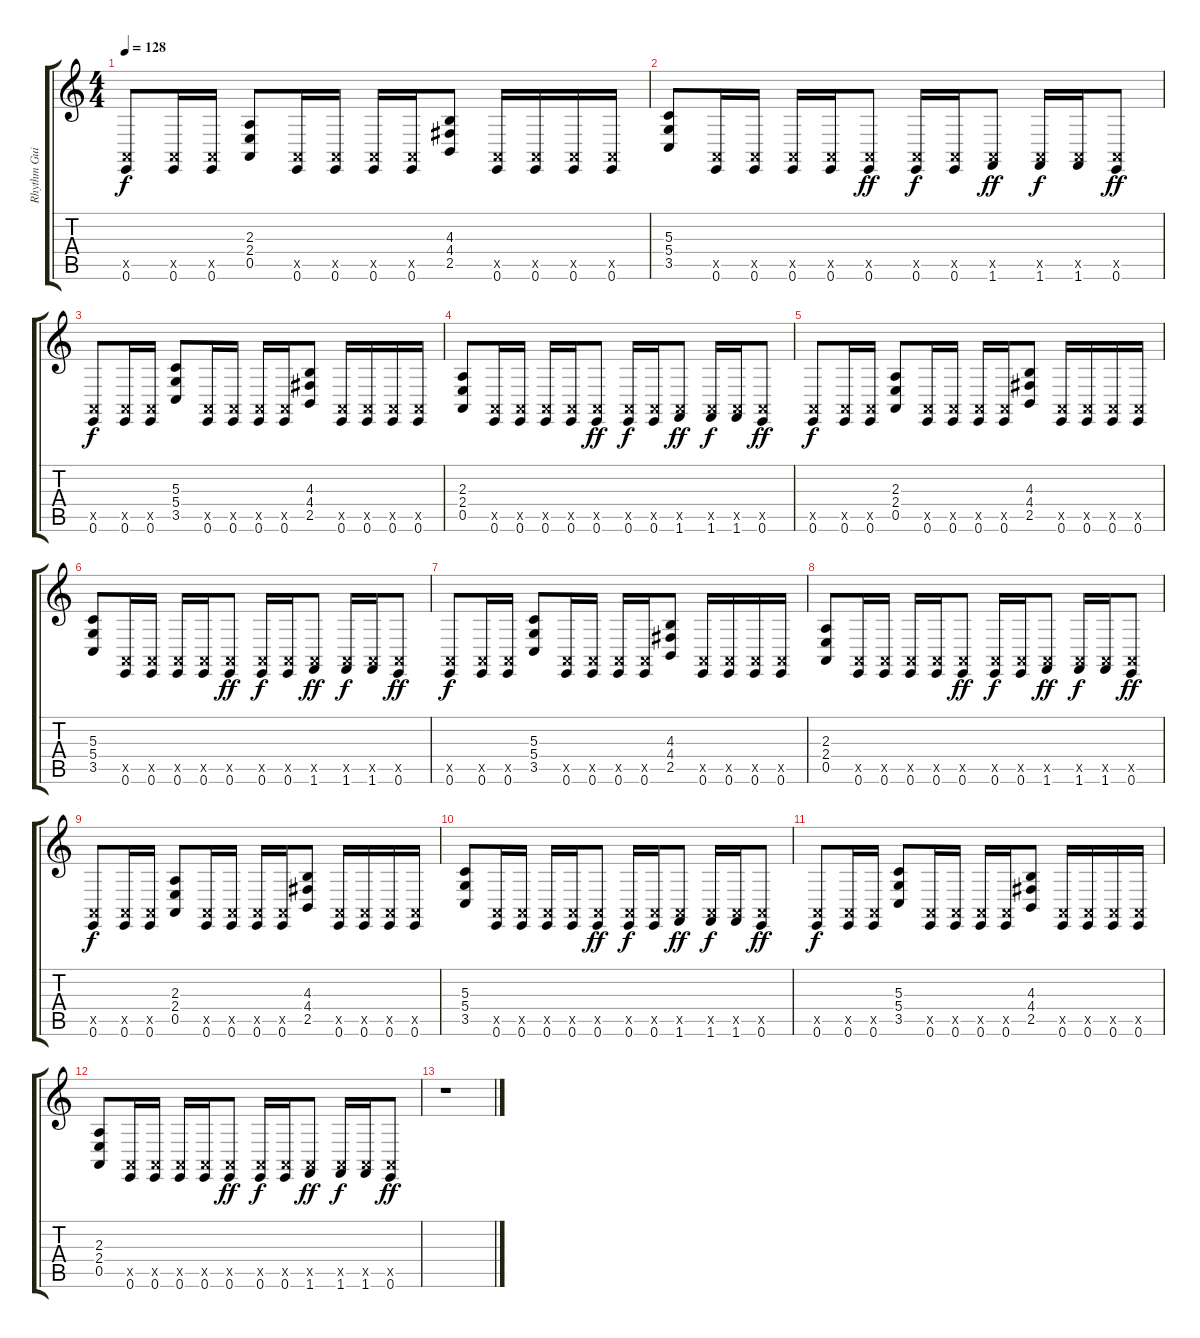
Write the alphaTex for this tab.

\track ("Rhythm Guitar 2" "Rhythm Gui") {instrument lead1square}
\staff {score tabs}
\tuning (E4 B3 G3 D3 A2 E2) {hide}
\ts (4 4)
\tempo 128
\clef g2
\ks c
(0.5{x} 0.6).8{dy f} (0.5{x} 0.6).16 (0.5{x} 0.6).16 (2.3 2.4 0.5).8 (0.5{x} 0.6).16 (0.5{x} 0.6).16 (0.5{x} 0.6).16 (0.5{x} 0.6).16 (4.3 4.4 2.5).8 (0.5{x} 0.6).16 (0.5{x} 0.6).16 (0.5{x} 0.6).16 (0.5{x} 0.6).16 |
(5.3 5.4 3.5).8{volume 9} (0.5{x} 0.6).16 (0.5{x} 0.6).16 (0.5{x} 0.6).16 (0.5{x} 0.6).16 (0.5{x} 0.6).8{dy ff} (0.5{x} 0.6).16{dy f} (0.5{x} 0.6).16 (0.5{x} 1.6).8{dy ff} (0.5{x} 1.6).16{dy f} (0.5{x} 1.6).16 (0.5{x} 0.6).8{dy ff} |
(0.5{x} 0.6).8{dy f volume 8} (0.5{x} 0.6).16 (0.5{x} 0.6).16 (5.3 5.4 3.5).8 (0.5{x} 0.6).16 (0.5{x} 0.6).16 (0.5{x} 0.6).16 (0.5{x} 0.6).16 (4.3 4.4 2.5).8 (0.5{x} 0.6).16 (0.5{x} 0.6).16 (0.5{x} 0.6).16 (0.5{x} 0.6).16 |
(2.3 2.4 0.5).8{volume 7} (0.5{x} 0.6).16 (0.5{x} 0.6).16 (0.5{x} 0.6).16 (0.5{x} 0.6).16 (0.5{x} 0.6).8{dy ff} (0.5{x} 0.6).16{dy f} (0.5{x} 0.6).16 (0.5{x} 1.6).8{dy ff} (0.5{x} 1.6).16{dy f} (0.5{x} 1.6).16 (0.5{x} 0.6).8{dy ff} |
(0.5{x} 0.6).8{dy f volume 6} (0.5{x} 0.6).16 (0.5{x} 0.6).16 (2.3 2.4 0.5).8 (0.5{x} 0.6).16 (0.5{x} 0.6).16 (0.5{x} 0.6).16 (0.5{x} 0.6).16 (4.3 4.4 2.5).8 (0.5{x} 0.6).16 (0.5{x} 0.6).16 (0.5{x} 0.6).16 (0.5{x} 0.6).16 |
(5.3 5.4 3.5).8{volume 5} (0.5{x} 0.6).16 (0.5{x} 0.6).16 (0.5{x} 0.6).16 (0.5{x} 0.6).16 (0.5{x} 0.6).8{dy ff} (0.5{x} 0.6).16{dy f} (0.5{x} 0.6).16 (0.5{x} 1.6).8{dy ff} (0.5{x} 1.6).16{dy f} (0.5{x} 1.6).16 (0.5{x} 0.6).8{dy ff} |
(0.5{x} 0.6).8{dy f volume 4} (0.5{x} 0.6).16 (0.5{x} 0.6).16 (5.3 5.4 3.5).8 (0.5{x} 0.6).16 (0.5{x} 0.6).16 (0.5{x} 0.6).16 (0.5{x} 0.6).16 (4.3 4.4 2.5).8 (0.5{x} 0.6).16 (0.5{x} 0.6).16 (0.5{x} 0.6).16 (0.5{x} 0.6).16 |
(2.3 2.4 0.5).8{volume 3} (0.5{x} 0.6).16 (0.5{x} 0.6).16 (0.5{x} 0.6).16 (0.5{x} 0.6).16 (0.5{x} 0.6).8{dy ff} (0.5{x} 0.6).16{dy f} (0.5{x} 0.6).16 (0.5{x} 1.6).8{dy ff} (0.5{x} 1.6).16{dy f} (0.5{x} 1.6).16 (0.5{x} 0.6).8{dy ff} |
(0.5{x} 0.6).8{dy f volume 2} (0.5{x} 0.6).16 (0.5{x} 0.6).16 (2.3 2.4 0.5).8 (0.5{x} 0.6).16 (0.5{x} 0.6).16 (0.5{x} 0.6).16 (0.5{x} 0.6).16 (4.3 4.4 2.5).8 (0.5{x} 0.6).16 (0.5{x} 0.6).16 (0.5{x} 0.6).16 (0.5{x} 0.6).16 |
(5.3 5.4 3.5).8{volume 1} (0.5{x} 0.6).16 (0.5{x} 0.6).16 (0.5{x} 0.6).16 (0.5{x} 0.6).16 (0.5{x} 0.6).8{dy ff} (0.5{x} 0.6).16{dy f} (0.5{x} 0.6).16 (0.5{x} 1.6).8{dy ff} (0.5{x} 1.6).16{dy f} (0.5{x} 1.6).16 (0.5{x} 0.6).8{dy ff} |
(0.5{x} 0.6).8{dy f} (0.5{x} 0.6).16 (0.5{x} 0.6).16 (5.3 5.4 3.5).8 (0.5{x} 0.6).16 (0.5{x} 0.6).16 (0.5{x} 0.6).16 (0.5{x} 0.6).16 (4.3 4.4 2.5).8 (0.5{x} 0.6).16 (0.5{x} 0.6).16 (0.5{x} 0.6).16 (0.5{x} 0.6).16 |
(2.3 2.4 0.5).8 (0.5{x} 0.6).16 (0.5{x} 0.6).16 (0.5{x} 0.6).16 (0.5{x} 0.6).16 (0.5{x} 0.6).8{dy ff} (0.5{x} 0.6).16{dy f} (0.5{x} 0.6).16 (0.5{x} 1.6).8{dy ff} (0.5{x} 1.6).16{dy f} (0.5{x} 1.6).16 (0.5{x} 0.6).8{dy ff} |
r.1
